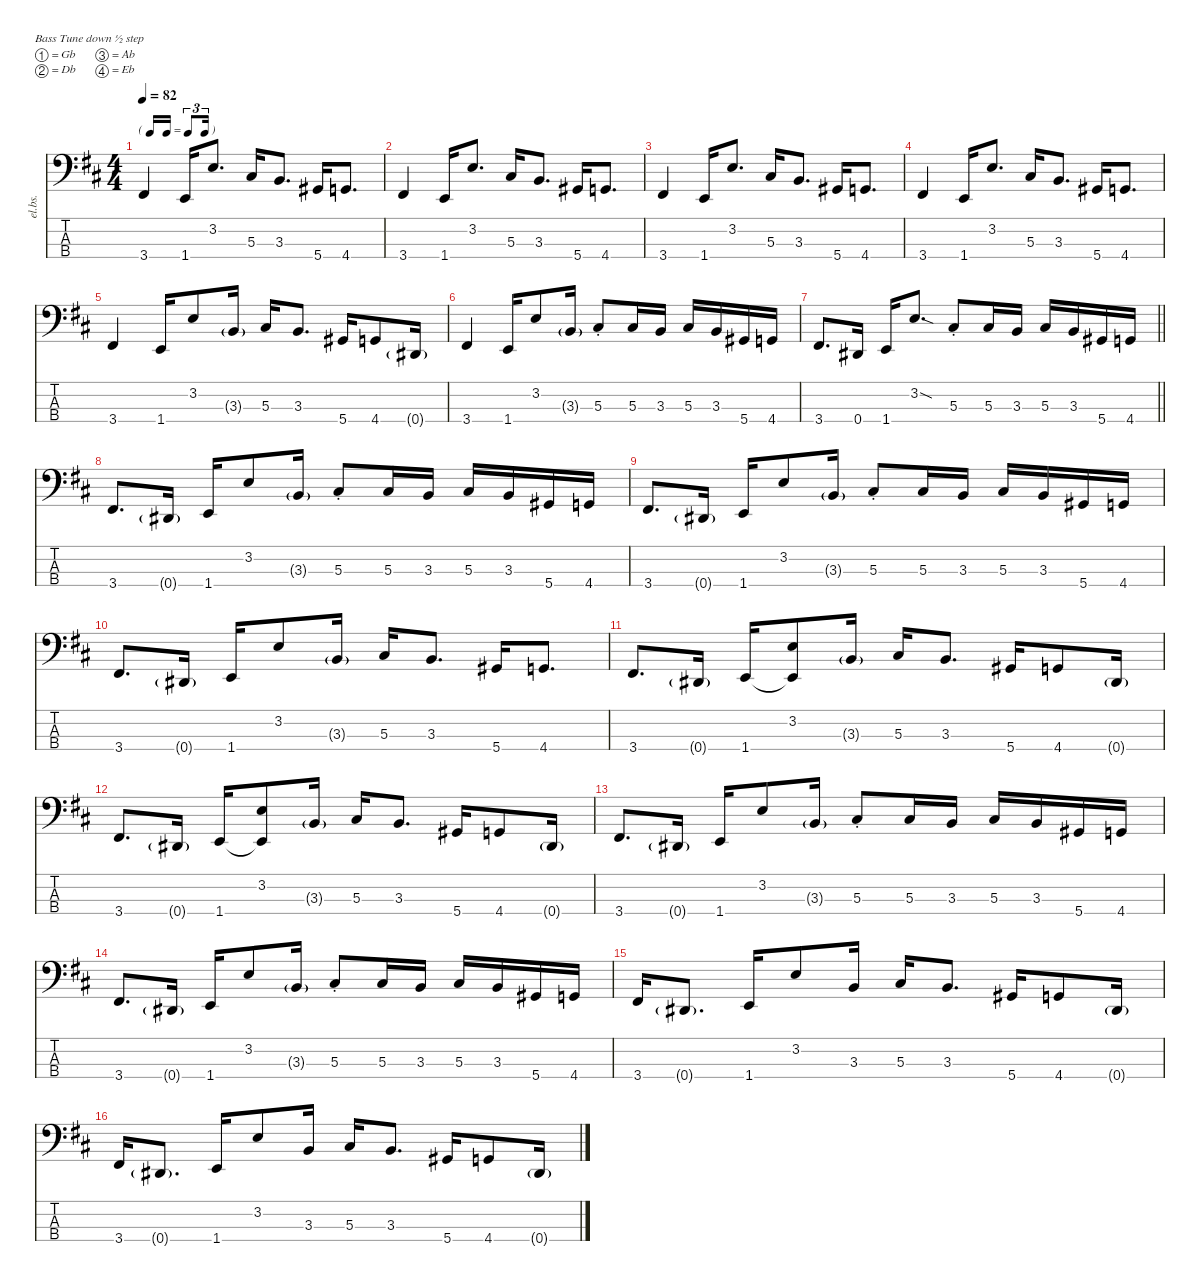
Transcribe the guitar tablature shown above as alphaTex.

\defaultSystemsLayout 4
\hideDynamics
\bracketExtendMode nobrackets
\otherSystemsTrackNameOrientation horizontal
\track ("Billy" "el.bs.") {instrument electricbassfinger}
\staff {score tabs}
\tuning (Gb2 Db2 Ab1 Eb1)
\ts (4 4)
\tf triplet16th
\tempo 82
\clef f4
\ks d
3.4{acc #}.4{dy f beam Up} 1.4{acc forcenatural}.16{beam Up} 3.2{acc forcenatural}.8{d beam Up} 5.3{acc #}.16{beam Up} 3.3{acc forcenatural}.8{d beam Up} 5.4{acc #}.16{beam Up} 4.4{acc forcenatural}.8{d beam Up} |
3.4{acc #}.4{beam Up} 1.4{acc forcenatural}.16{beam Up} 3.2{acc forcenatural}.8{d beam Up} 5.3{acc #}.16{beam Up} 3.3{acc forcenatural}.8{d beam Up} 5.4{acc #}.16{beam Up} 4.4{acc forcenatural}.8{d beam Up} |
3.4{acc #}.4{beam Up} 1.4{acc forcenatural}.16{beam Up} 3.2{acc forcenatural}.8{d beam Up} 5.3{acc #}.16{beam Up} 3.3{acc forcenatural}.8{d beam Up} 5.4{acc #}.16{beam Up} 4.4{acc forcenatural}.8{d beam Up} |
3.4{acc #}.4{beam Up} 1.4{acc forcenatural}.16{beam Up} 3.2{acc forcenatural}.8{d beam Up} 5.3{acc #}.16{beam Up} 3.3{acc forcenatural}.8{d beam Up} 5.4{acc #}.16{beam Up} 4.4{acc forcenatural}.8{d beam Up} |
3.4{acc #}.4{beam Up} 1.4{acc forcenatural}.16{beam Up} 3.2{acc forcenatural}.8{beam Up} 3.3{g acc forcenatural}.16{dy mf beam Up} 5.3{acc #}.16{dy f beam Up} 3.3{acc forcenatural}.8{d beam Up} 5.4{acc #}.16{beam Up} 4.4{acc forcenatural}.8{beam Up} 0.4{g acc #}.16{dy mf beam Up} |
3.4{acc #}.4{dy f beam Up} 1.4{acc forcenatural}.16{beam Up} 3.2{acc forcenatural}.8{beam Up} 3.3{g acc forcenatural}.16{dy mf beam Up} 5.3{st acc #}.8{dy f beam Up} 5.3{acc #}.16{beam Up} 3.3{acc forcenatural}.16{beam Up} 5.3{acc #}.16{beam Up} 3.3{acc forcenatural}.16{beam Up} 5.4{acc #}.16{beam Up} 4.4{acc forcenatural}.16{beam Up} |
\barLineRight lightlight
3.4{acc #}.8{d beam Up} 0.4{acc #}.16{beam Up} 1.4{acc forcenatural}.16{beam Up} 3.2{sod acc forcenatural}.8{d beam Up} 5.3{st acc #}.8{beam Up} 5.3{acc #}.16{beam Up} 3.3{acc forcenatural}.16{beam Up} 5.3{acc #}.16{beam Up} 3.3{acc forcenatural}.16{beam Up} 5.4{acc #}.16{beam Up} 4.4{acc forcenatural}.16{beam Up} |
3.4{acc #}.8{d beam Up} 0.4{g acc #}.16{dy mf beam Up} 1.4{acc forcenatural}.16{dy f beam Up} 3.2{acc forcenatural}.8{beam Up} 3.3{g acc forcenatural}.16{dy mf beam Up} 5.3{st acc #}.8{dy f beam Up} 5.3{acc #}.16{beam Up} 3.3{acc forcenatural}.16{beam Up} 5.3{acc #}.16{beam Up} 3.3{acc forcenatural}.16{beam Up} 5.4{acc #}.16{beam Up} 4.4{acc forcenatural}.16{beam Up} |
3.4{acc #}.8{d beam Up} 0.4{g acc #}.16{dy mf beam Up} 1.4{acc forcenatural}.16{dy f beam Up} 3.2{acc forcenatural}.8{beam Up} 3.3{g acc forcenatural}.16{dy mf beam Up} 5.3{st acc #}.8{dy f beam Up} 5.3{acc #}.16{beam Up} 3.3{acc forcenatural}.16{beam Up} 5.3{acc #}.16{beam Up} 3.3{acc forcenatural}.16{beam Up} 5.4{acc #}.16{beam Up} 4.4{acc forcenatural}.16{beam Up} |
3.4{acc #}.8{d beam Up} 0.4{g acc #}.16{dy mf beam Up} 1.4{acc forcenatural}.16{dy f beam Up} 3.2{acc forcenatural}.8{beam Up} 3.3{g acc forcenatural}.16{dy mf beam Up} 5.3{acc #}.16{dy f beam Up} 3.3{acc forcenatural}.8{d beam Up} 5.4{acc #}.16{beam Up} 4.4{acc forcenatural}.8{d beam Up} |
3.4{acc #}.8{d beam Up} 0.4{g acc #}.16{dy mf beam Up} 1.4{acc forcenatural}.16{dy f beam Up} (3.2{acc forcenatural} 1.4{t acc forcenatural}).8{beam Up} 3.3{g acc forcenatural}.16{dy mf beam Up} 5.3{acc #}.16{dy f beam Up} 3.3{acc forcenatural}.8{d beam Up} 5.4{acc #}.16{beam Up} 4.4{acc forcenatural}.8{beam Up} 0.4{g acc #}.16{dy mf beam Up} |
3.4{acc #}.8{d dy f beam Up} 0.4{g acc #}.16{dy mf beam Up} 1.4{acc forcenatural}.16{dy f beam Up} (3.2{acc forcenatural} 1.4{t acc forcenatural}).8{beam Up} 3.3{g acc forcenatural}.16{dy mf beam Up} 5.3{acc #}.16{dy f beam Up} 3.3{acc forcenatural}.8{d beam Up} 5.4{acc #}.16{beam Up} 4.4{acc forcenatural}.8{beam Up} 0.4{g acc #}.16{dy mf beam Up} |
3.4{acc #}.8{d dy f beam Up} 0.4{g acc #}.16{dy mf beam Up} 1.4{acc forcenatural}.16{dy f beam Up} 3.2{acc forcenatural}.8{beam Up} 3.3{g acc forcenatural}.16{dy mf beam Up} 5.3{st acc #}.8{dy f beam Up} 5.3{acc #}.16{beam Up} 3.3{acc forcenatural}.16{beam Up} 5.3{acc #}.16{beam Up} 3.3{acc forcenatural}.16{beam Up} 5.4{acc #}.16{beam Up} 4.4{acc forcenatural}.16{beam Up} |
3.4{acc #}.8{d beam Up} 0.4{g acc #}.16{dy mf beam Up} 1.4{acc forcenatural}.16{dy f beam Up} 3.2{acc forcenatural}.8{beam Up} 3.3{g acc forcenatural}.16{dy mf beam Up} 5.3{st acc #}.8{dy f beam Up} 5.3{acc #}.16{beam Up} 3.3{acc forcenatural}.16{beam Up} 5.3{acc #}.16{beam Up} 3.3{acc forcenatural}.16{beam Up} 5.4{acc #}.16{beam Up} 4.4{acc forcenatural}.16{beam Up} |
3.4{acc #}.16{beam Up} 0.4{g acc #}.8{d dy mf beam Up} 1.4{acc forcenatural}.16{dy f beam Up} 3.2{acc forcenatural}.8{beam Up} 3.3{acc forcenatural}.16{beam Up} 5.3{acc #}.16{beam Up} 3.3{acc forcenatural}.8{d beam Up} 5.4{acc #}.16{beam Up} 4.4{acc forcenatural}.8{beam Up} 0.4{g acc #}.16{dy mf beam Up} |
3.4{acc #}.16{dy f beam Up} 0.4{g acc #}.8{d dy mf beam Up} 1.4{acc forcenatural}.16{dy f beam Up} 3.2{acc forcenatural}.8{beam Up} 3.3{acc forcenatural}.16{beam Up} 5.3{acc #}.16{beam Up} 3.3{acc forcenatural}.8{d beam Up} 5.4{acc #}.16{beam Up} 4.4{acc forcenatural}.8{beam Up} 0.4{g acc #}.16{dy mf beam Up}
